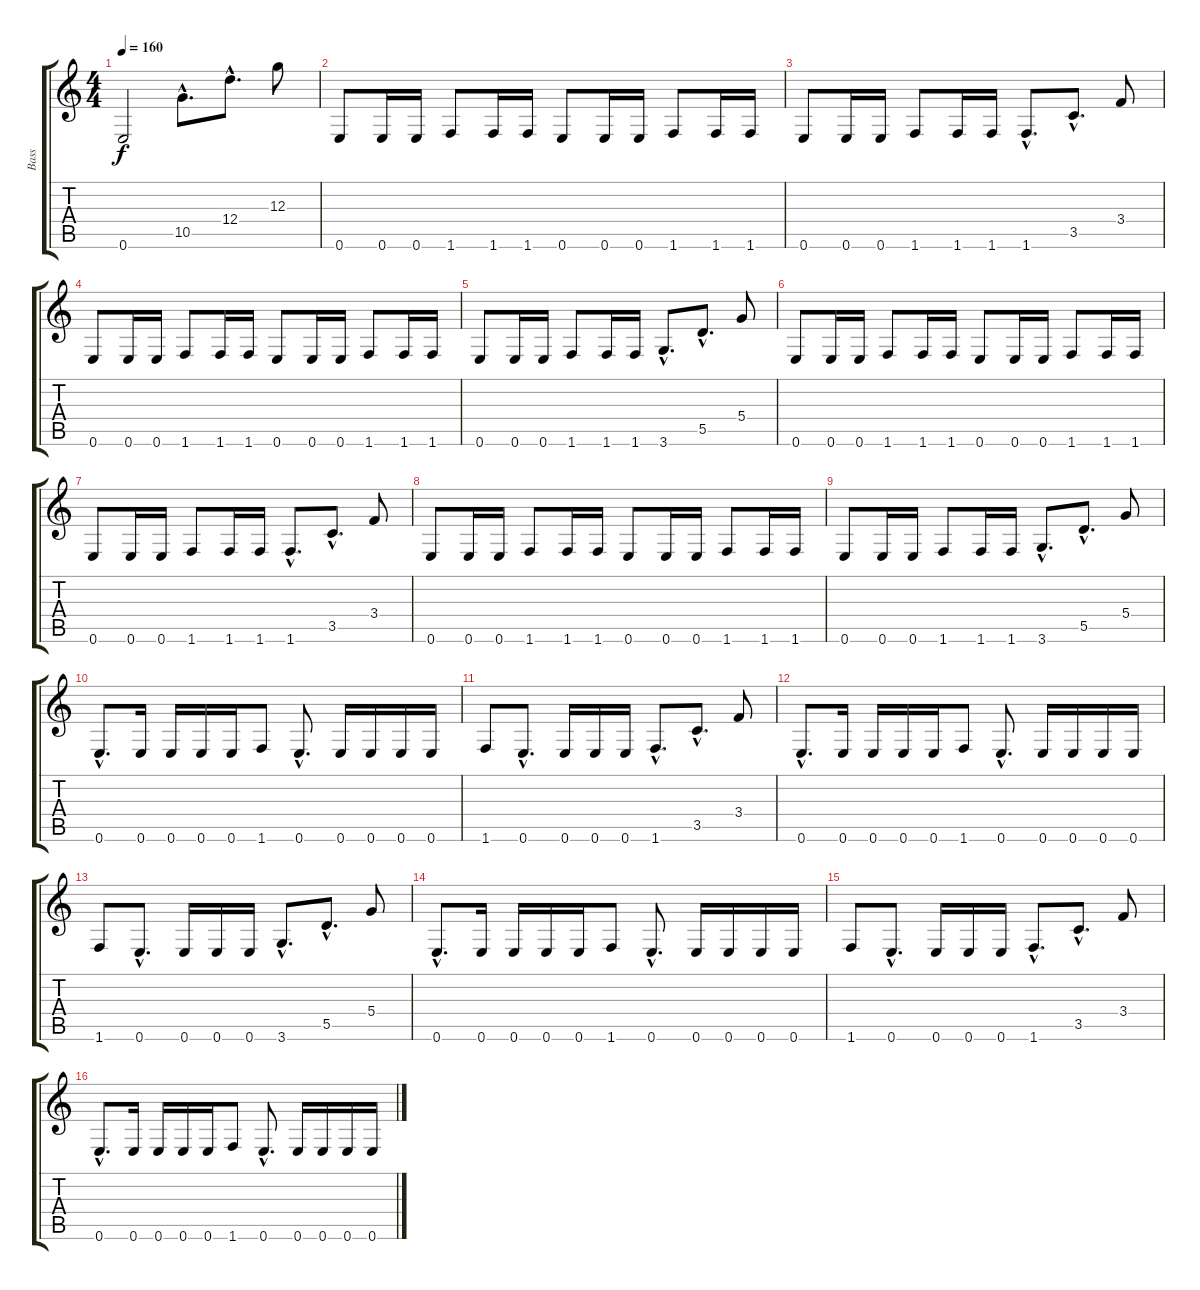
\track ("Bass" "Bass") {instrument electricbassfinger}
\staff {score tabs}
\tuning (E4 B3 G3 D3 A2 E2) {hide}
\ts (4 4)
\tempo 160
\clef g2
\ks c
0.6{t}.2{dy f} 10.5{hac}.8{d} 12.4{hac}.8{d} 12.3.8 |
0.6.8 0.6.16 0.6.16 1.6.8 1.6.16 1.6.16 0.6.8 0.6.16 0.6.16 1.6.8 1.6.16 1.6.16 |
0.6.8 0.6.16 0.6.16 1.6.8 1.6.16 1.6.16 1.6{hac}.8{d} 3.5{hac}.8{d} 3.4.8 |
0.6.8 0.6.16 0.6.16 1.6.8 1.6.16 1.6.16 0.6.8 0.6.16 0.6.16 1.6.8 1.6.16 1.6.16 |
0.6.8 0.6.16 0.6.16 1.6.8 1.6.16 1.6.16 3.6{hac}.8{d} 5.5{hac}.8{d} 5.4.8 |
0.6.8 0.6.16 0.6.16 1.6.8 1.6.16 1.6.16 0.6.8 0.6.16 0.6.16 1.6.8 1.6.16 1.6.16 |
0.6.8 0.6.16 0.6.16 1.6.8 1.6.16 1.6.16 1.6{hac}.8{d} 3.5{hac}.8{d} 3.4.8 |
0.6.8 0.6.16 0.6.16 1.6.8 1.6.16 1.6.16 0.6.8 0.6.16 0.6.16 1.6.8 1.6.16 1.6.16 |
0.6.8 0.6.16 0.6.16 1.6.8 1.6.16 1.6.16 3.6{hac}.8{d} 5.5{hac}.8{d} 5.4.8 |
0.6{hac}.8{d} 0.6.16 0.6.16 0.6.16 0.6.16 1.6.8 0.6{hac}.8{d} 0.6.16 0.6.16 0.6.16 0.6.16 |
1.6.8 0.6{hac}.8{d} 0.6.16 0.6.16 0.6.16 1.6{hac}.8{d} 3.5{hac}.8{d} 3.4.8 |
0.6{hac}.8{d} 0.6.16 0.6.16 0.6.16 0.6.16 1.6.8 0.6{hac}.8{d} 0.6.16 0.6.16 0.6.16 0.6.16 |
1.6.8 0.6{hac}.8{d} 0.6.16 0.6.16 0.6.16 3.6{hac}.8{d} 5.5{hac}.8{d} 5.4.8 |
0.6{hac}.8{d} 0.6.16 0.6.16 0.6.16 0.6.16 1.6.8 0.6{hac}.8{d} 0.6.16 0.6.16 0.6.16 0.6.16 |
1.6.8 0.6{hac}.8{d} 0.6.16 0.6.16 0.6.16 1.6{hac}.8{d} 3.5{hac}.8{d} 3.4.8 |
0.6{hac}.8{d} 0.6.16 0.6.16 0.6.16 0.6.16 1.6.8 0.6{hac}.8{d} 0.6.16 0.6.16 0.6.16 0.6.16
